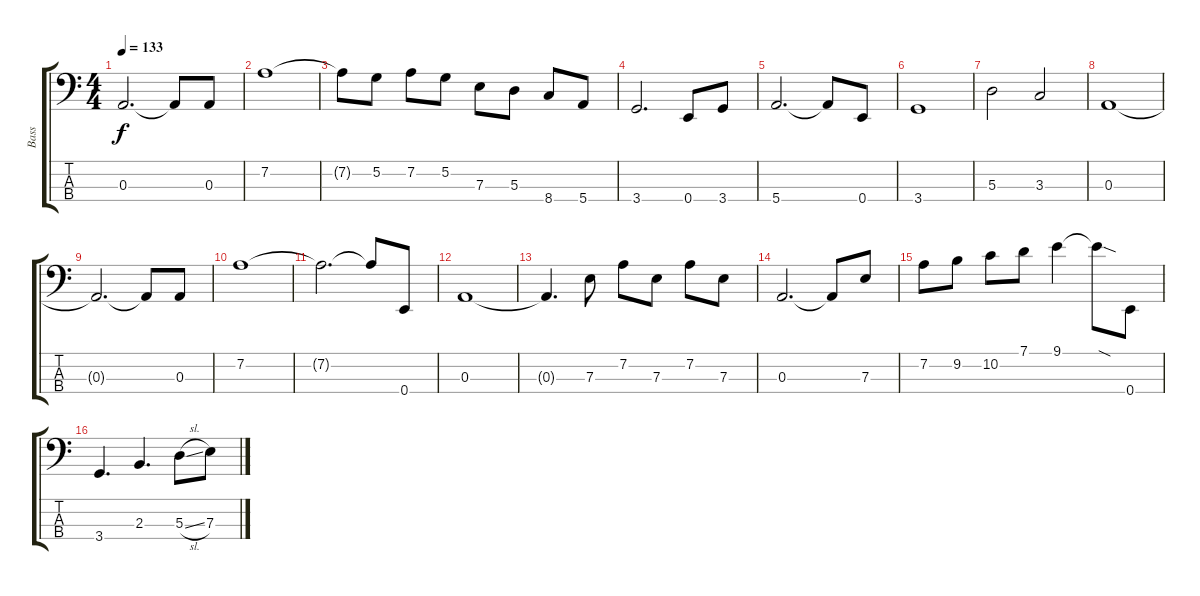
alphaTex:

\track ("Bass" "Bass") {instrument electricbassfinger}
\staff {score tabs}
\tuning (G2 D2 A1 E1) {hide}
\ts (4 4)
\tempo 133
\clef f4
\ks c
0.3{t}.2{d dy f} 0.3{t}.8 0.3.8 |
7.2.1 |
7.2{t}.8 5.2.8 7.2.8 5.2.8 7.3.8 5.3.8 8.4.8 5.4.8 |
3.4.2{d} 0.4.8 3.4.8 |
5.4.2{d} 5.4{t}.8 0.4.8 |
3.4.1 |
5.3.2 3.3.2 |
0.3.1 |
0.3{t}.2{d} 0.3{t}.8 0.3.8 |
7.2.1 |
7.2{t}.2{d} 7.2{t}.8 0.4.8 |
0.3.1 |
0.3{t}.4{d} 7.3.8 7.2.8 7.3.8 7.2.8 7.3.8 |
0.3.2{d} 0.3{t}.8 7.3.8 |
7.2.8 9.2.8 10.2.8 7.1.8 9.1.4 9.1{sod t}.8 0.4.8 |
3.4.4{d} 2.3.4{d} 5.3{sl}.8 7.3.8
